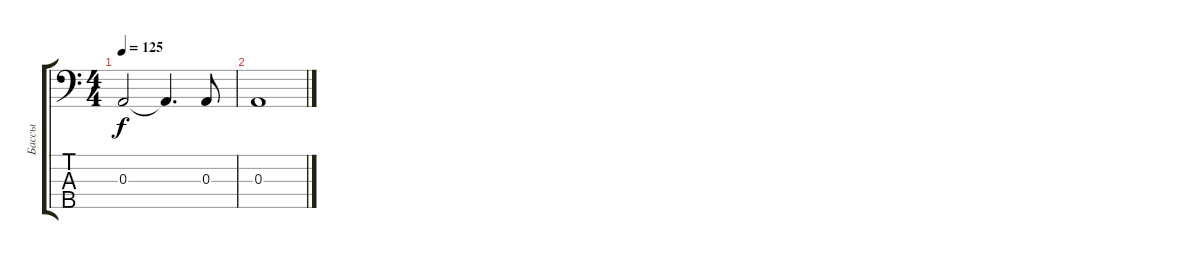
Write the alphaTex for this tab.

\track ("Бассы" "Бассы") {instrument synthbass1}
\staff {score tabs}
\tuning (G2 D2 A1 E1 B0) {hide}
\ts (4 4)
\tempo 125
\clef f4
\ks c
0.3.2{dy f} 0.3{t}.4{d} 0.3.8 |
0.3.1
